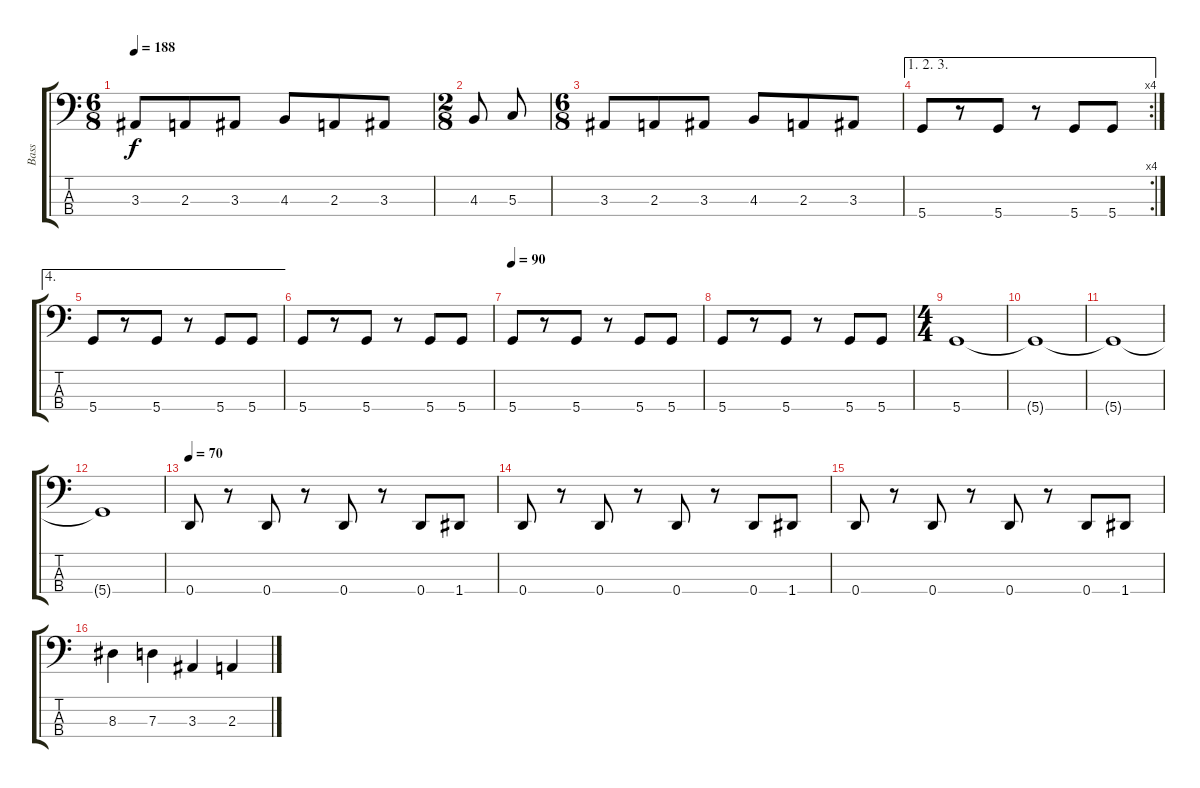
\track ("Bass" "Bass") {instrument electricbasspick}
\staff {score tabs}
\tuning (F2 C2 G1 D1) {hide}
\ts (6 8)
\tempo 188
\clef f4
\ks c
3.3.8{dy f} 2.3.8 3.3.8 4.3.8 2.3.8 3.3.8 |
\ts (2 8)
4.3.8 5.3.8 |
\ts (6 8)
3.3.8 2.3.8 3.3.8 4.3.8 2.3.8 3.3.8 |
\ae (1 2 3)
\rc 4
5.4.8 r.8 5.4.8 r.8 5.4.8 5.4.8 |
\ae 4
5.4.8 r.8 5.4.8 r.8 5.4.8 5.4.8 |
5.4.8 r.8 5.4.8 r.8 5.4.8 5.4.8 |
\tempo 90
5.4.8 r.8 5.4.8 r.8 5.4.8 5.4.8 |
5.4.8 r.8 5.4.8 r.8 5.4.8 5.4.8 |
\ts (4 4)
5.4.1 |
5.4{t}.1 |
5.4{t}.1 |
5.4{t}.1 |
\tempo 70
0.4.8 r.8 0.4.8 r.8 0.4.8 r.8 0.4.8 1.4.8 |
0.4.8 r.8 0.4.8 r.8 0.4.8 r.8 0.4.8 1.4.8 |
0.4.8 r.8 0.4.8 r.8 0.4.8 r.8 0.4.8 1.4.8 |
8.3.4 7.3.4 3.3.4 2.3.4
